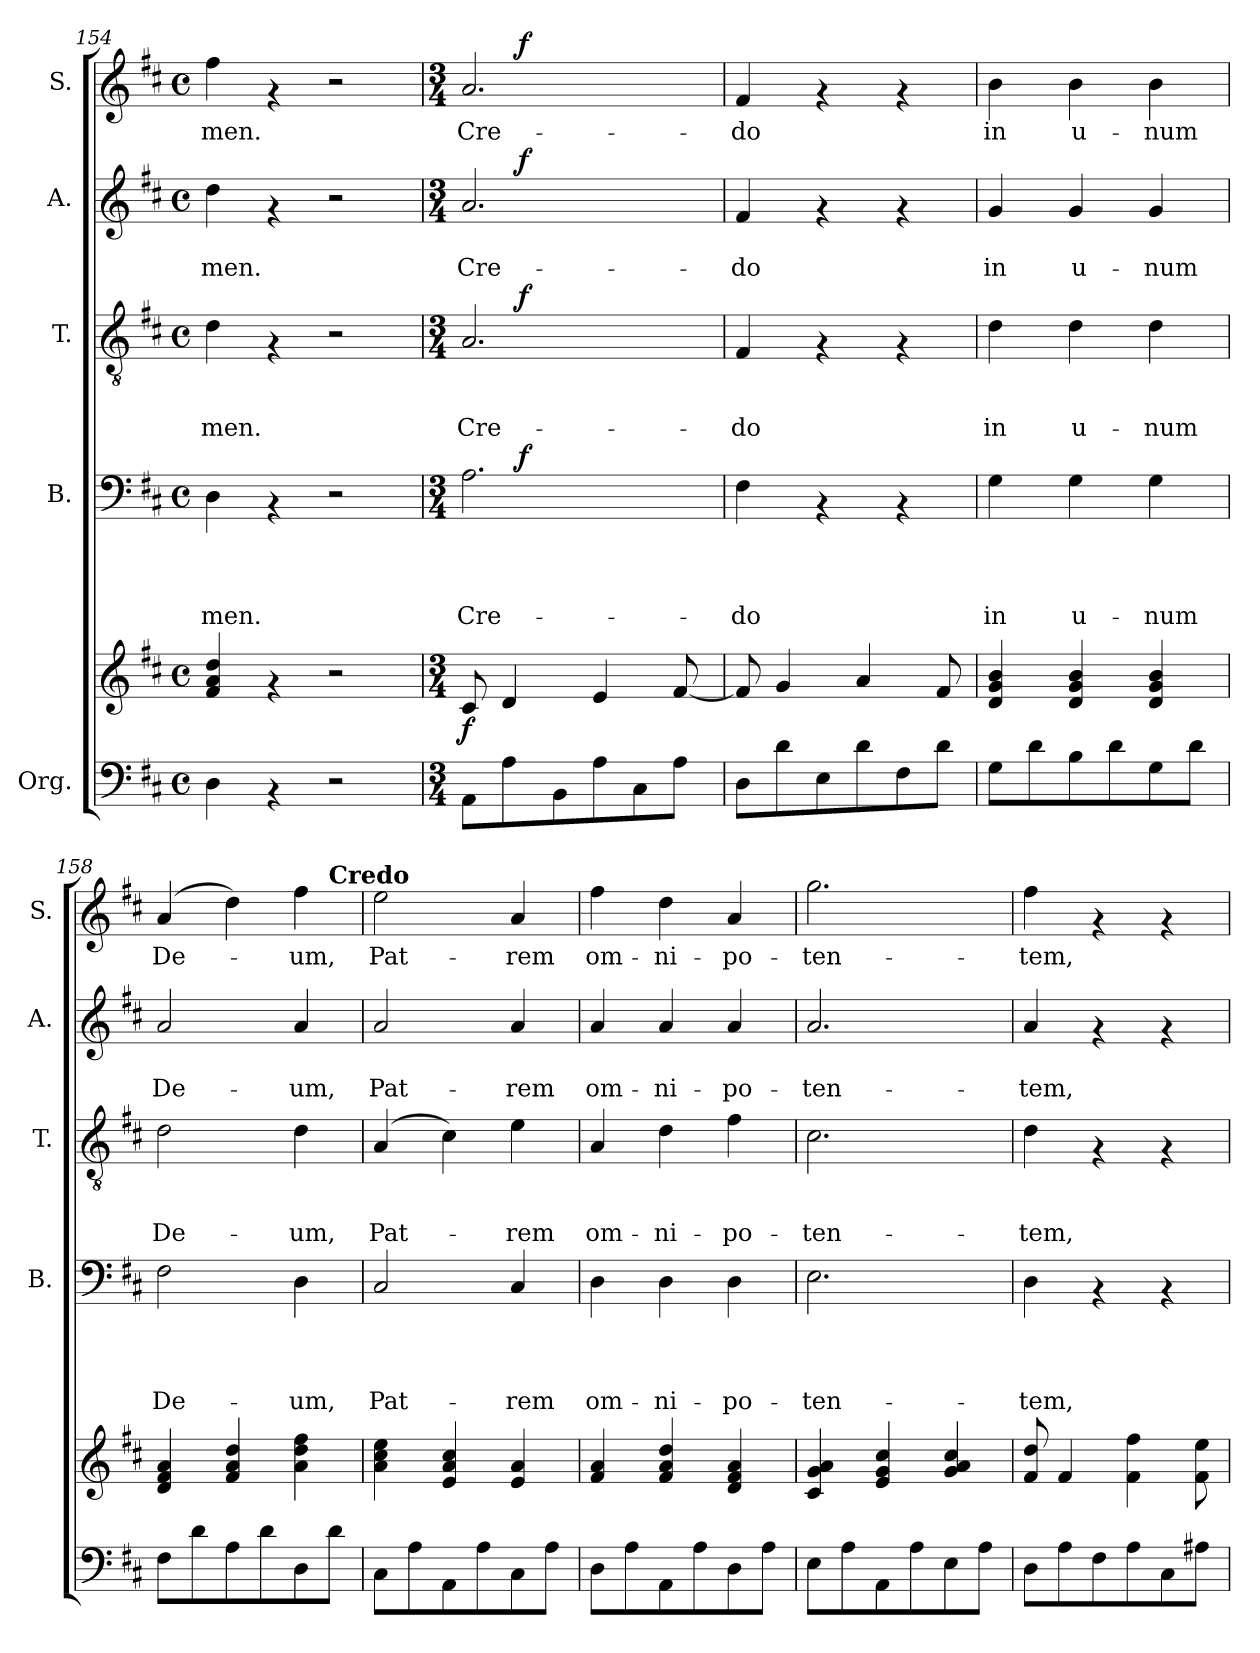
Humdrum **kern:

**kern	**kern	**dynam	**kern	**text	**text	**text	**text	**dynam	**kern	**text	**text	**text	**dynam	**kern	**text	**text	**dynam	**kern	**text	**dynam
*part5	*part5	*part5	*part4	*part4	*part4	*part4	*part4	*part4	*part3	*part3	*part3	*part3	*part3	*part2	*part2	*part2	*part2	*part1	*part1	*part1
*staff6	*staff5	*staff5/6	*staff4	*staff4	*staff4	*staff4	*staff4	*staff4	*staff3	*staff3	*staff3	*staff3	*staff3	*staff2	*staff2	*staff2	*staff2	*staff1	*staff1	*staff1
*I"Org.	*	*	*I"B.	*	*	*	*	*	*I"T.	*	*	*	*	*I"A.	*	*	*	*I"S.	*	*
*	*	*	*I'B.	*	*	*	*	*	*I'T.	*	*	*	*	*I'A.	*	*	*	*I'S.	*	*
*clefF4	*clefG2	*	*clefF4	*	*	*	*	*	*clefGv2	*	*	*	*	*clefG2	*	*	*	*clefG2	*	*
*k[f#c#]	*k[f#c#]	*	*k[f#c#]	*	*	*	*	*	*k[f#c#]	*	*	*	*	*k[f#c#]	*	*	*	*k[f#c#]	*	*
*D:	*D:	*	*D:	*	*	*	*	*	*D:	*	*	*	*	*D:	*	*	*	*D:	*	*
*M4/4	*M4/4	*	*M4/4	*	*	*	*	*	*M4/4	*	*	*	*	*M4/4	*	*	*	*M4/4	*	*
*met(c)	*met(c)	*	*met(c)	*	*	*	*	*	*met(c)	*	*	*	*	*met(c)	*	*	*	*met(c)	*	*
=154	=154	=154	=154	=154	=154	=154	=154	=154	=154	=154	=154	=154	=154	=154	=154	=154	=154	=154	=154	=154
!	!	!	!	!	!	!	!LO:LY:b	!	!	!	!	!LO:LY:b	!	!	!	!LO:LY:b	!	!	!LO:LY:b	!
4D\	4f#/ 4a/ 4dd/	.	4D\	.	.	.	-men.	.	4d\	.	.	-men.	.	4dd\	.	-men.	.	4ff#\	-men.	.
4rAA	4rf	.	4rAA	.	.	.	.	.	4rF	.	.	.	.	4rf	.	.	.	4rf	.	.
2r	2r	.	2r	.	.	.	.	.	2r	.	.	.	.	2r	.	.	.	2r	.	.
!!LO:LB:g=z
=155!	=155!	=155!	=155!	=155!	=155!	=155!	=155!	=155!	=155!	=155!	=155!	=155!	=155!	=155!	=155!	=155!	=155!	=155!	=155!	=155!
*M3/4	*M3/4	*	*M3/4	*	*	*	*	*	*M3/4	*	*	*	*	*M3/4	*	*	*	*M3/4	*	*
!	!	!	!	!	!	!	!	!	!	!	!	!	!	!	!	!	!	!LO:TX:a:t=Allegro assai	!	!
!	!	!LO:DY:b	!	!	!	!	!LO:LY:b	!	!	!	!	!LO:LY:b	!	!	!	!LO:LY:b	!	!	!LO:LY:b	!
*	*	*	*^	*	*	*	*	*	*^	*	*	*	*	*^	*	*	*	*^	*	*
8AA\L	8c#/	f	2.A\	8ryy	.	.	.	Cre-	.	2.A/	8ryy	.	.	Cre-	.	2.a/	8ryy	.	Cre-	.	2.a/	8ryy	Cre-	.
8A\	4d/	.	.	32ryy	.	.	.	.	.	.	32ryy	.	.	.	.	.	32ryy	.	.	.	.	32ryy	.	.
!	!	!	!	!	!	!	!	!	!LO:DY:a	!	!	!	!	!	!LO:DY:a	!	!	!	!	!LO:DY:a	!	!	!	!LO:DY:a
.	.	.	.	2ryy	.	.	.	.	f	.	2ryy	.	.	.	f	.	2ryy	.	.	f	.	2ryy	.	f
8BB\	.	.	.	.	.	.	.	.	.	.	.	.	.	.	.	.	.	.	.	.	.	.	.	.
8A\	4e/	.	.	.	.	.	.	.	.	.	.	.	.	.	.	.	.	.	.	.	.	.	.	.
8C#\	.	.	.	.	.	.	.	.	.	.	.	.	.	.	.	.	.	.	.	.	.	.	.	.
8A\J	[<8f#/	.	.	.	.	.	.	.	.	.	.	.	.	.	.	.	.	.	.	.	.	.	.	.
.	.	.	.	16.ryy	.	.	.	.	.	.	16.ryy	.	.	.	.	.	16.ryy	.	.	.	.	16.ryy	.	.
=156	=156	=156	=156	=156	=156	=156	=156	=156	=156	=156	=156	=156	=156	=156	=156	=156	=156	=156	=156	=156	=156	=156	=156	=156
!	!	!	!	!	!	!	!	!LO:LY:b	!	!	!	!	!	!LO:LY:b	!	!	!	!	!LO:LY:b	!	!	!	!LO:LY:b	!
*	*	*	*v	*v	*	*	*	*	*	*	*	*	*	*	*	*v	*v	*	*	*	*v	*v	*	*
*	*	*	*	*	*	*	*	*	*v	*v	*	*	*	*	*	*	*	*	*	*	*
8D\L	8f#/]	.	4F#\	.	.	.	-do	.	4F#/	.	.	-do	.	4f#/	.	-do	.	4f#/	-do	.
8d\	4g/	.	.	.	.	.	.	.	.	.	.	.	.	.	.	.	.	.	.	.
8E\	.	.	4rAA	.	.	.	.	.	4rF	.	.	.	.	4rf	.	.	.	4rf	.	.
8d\	4a/	.	.	.	.	.	.	.	.	.	.	.	.	.	.	.	.	.	.	.
8F#\	.	.	4rAA	.	.	.	.	.	4rF	.	.	.	.	4rf	.	.	.	4rf	.	.
8d\J	8f#/	.	.	.	.	.	.	.	.	.	.	.	.	.	.	.	.	.	.	.
=157	=157	=157	=157	=157	=157	=157	=157	=157	=157	=157	=157	=157	=157	=157	=157	=157	=157	=157	=157	=157
!	!	!	!	!	!	!	!LO:LY:b	!	!	!	!	!LO:LY:b	!	!	!	!LO:LY:b	!	!	!LO:LY:b	!
8G\L	4d/ 4g/ 4b/	.	4G\	.	.	.	in	.	4d\	.	.	in	.	4g/	.	in	.	4b\	in	.
8d\	.	.	.	.	.	.	.	.	.	.	.	.	.	.	.	.	.	.	.	.
!	!	!	!	!	!	!	!LO:LY:b	!	!	!	!	!LO:LY:b	!	!	!	!LO:LY:b	!	!	!LO:LY:b	!
8B\	4d/ 4g/ 4b/	.	4G\	.	.	.	u-	.	4d\	.	.	u-	.	4g/	.	u-	.	4b\	u-	.
8d\	.	.	.	.	.	.	.	.	.	.	.	.	.	.	.	.	.	.	.	.
!	!	!	!	!	!	!	!LO:LY:b	!	!	!	!	!LO:LY:b	!	!	!	!LO:LY:b	!	!	!LO:LY:b	!
8G\	4d/ 4g/ 4b/	.	4G\	.	.	.	-num	.	4d\	.	.	-num	.	4g/	.	-num	.	4b\	-num	.
8d\J	.	.	.	.	.	.	.	.	.	.	.	.	.	.	.	.	.	.	.	.
=158	=158	=158	=158	=158	=158	=158	=158	=158	=158	=158	=158	=158	=158	=158	=158	=158	=158	=158	=158	=158
!	!	!	!	!	!	!	!LO:LY:b	!	!	!	!	!LO:LY:b	!	!	!	!LO:LY:b	!	!	!LO:LY:b	!
*	*	*	*	*	*	*	*	*	*	*	*	*	*	*	*	*	*	*^	*	*
8F#\L	4d/ 4f#/ 4a/	.	2F#\	.	.	.	De-	.	2d\	.	.	De-	.	2a/	.	De-	.	(4a/	2ryy	De-	.
8d\	.	.	.	.	.	.	.	.	.	.	.	.	.	.	.	.	.	.	.	.	.
8A\	4f#/ 4a/ 4dd/	.	.	.	.	.	.	.	.	.	.	.	.	.	.	.	.	4dd\)	.	.	.
8d\	.	.	.	.	.	.	.	.	.	.	.	.	.	.	.	.	.	.	.	.	.
!	!	!	!	!	!	!	!LO:LY:b	!	!	!	!	!LO:LY:b	!	!	!	!LO:LY:b	!	!	!	!LO:LY:b	!
8D\	4a\ 4dd\ 4ff#\	.	4D\	.	.	.	-um,	.	4d\	.	.	-um,	.	4a/	.	-um,	.	4ff#\	8ryy	-um,	.
!	!	!	!	!	!	!	!	!	!	!	!	!	!	!	!	!	!	!	!LO:TX:a:B:t=Credo	!	!
8d\J	.	.	.	.	.	.	.	.	.	.	.	.	.	.	.	.	.	.	8ryy	.	.
=159	=159	=159	=159	=159	=159	=159	=159	=159	=159	=159	=159	=159	=159	=159	=159	=159	=159	=159	=159	=159	=159
!	!	!	!	!	!	!	!LO:LY:b	!	!	!	!	!LO:LY:b	!	!	!	!LO:LY:b	!	!	!	!LO:LY:b	!
*	*	*	*	*	*	*	*	*	*	*	*	*	*	*	*	*	*	*v	*v	*	*
8C#\L	4a\ 4cc#\ 4ee\	.	2C#/	.	.	.	Pat-	.	(4A/	.	.	Pat-	.	2a/	.	Pat-	.	2ee\	Pat-	.
8A\	.	.	.	.	.	.	.	.	.	.	.	.	.	.	.	.	.	.	.	.
8AA\	4e/ 4a/ 4cc#/	.	.	.	.	.	.	.	4c#\)	.	.	.	.	.	.	.	.	.	.	.
8A\	.	.	.	.	.	.	.	.	.	.	.	.	.	.	.	.	.	.	.	.
!	!	!	!	!	!	!	!LO:LY:b	!	!	!	!	!LO:LY:b	!	!	!	!LO:LY:b	!	!	!LO:LY:b	!
8C#\	4e/ 4a/	.	4C#/	.	.	.	-rem	.	4e\	.	.	-rem	.	4a/	.	-rem	.	4a/	-rem	.
8A\J	.	.	.	.	.	.	.	.	.	.	.	.	.	.	.	.	.	.	.	.
=160	=160	=160	=160	=160	=160	=160	=160	=160	=160	=160	=160	=160	=160	=160	=160	=160	=160	=160	=160	=160
!	!	!	!	!	!	!	!LO:LY:b	!	!	!	!	!LO:LY:b	!	!	!	!LO:LY:b	!	!	!LO:LY:b	!
8D\L	4f#/ 4a/	.	4D\	.	.	.	om-	.	4A/	.	.	om-	.	4a/	.	om-	.	4ff#\	om-	.
8A\	.	.	.	.	.	.	.	.	.	.	.	.	.	.	.	.	.	.	.	.
!	!	!	!	!	!	!	!LO:LY:b	!	!	!	!	!LO:LY:b	!	!	!	!LO:LY:b	!	!	!LO:LY:b	!
8AA\	4f#/ 4a/ 4dd/	.	4D\	.	.	.	-ni-	.	4d\	.	.	-ni-	.	4a/	.	-ni-	.	4dd\	-ni-	.
8A\	.	.	.	.	.	.	.	.	.	.	.	.	.	.	.	.	.	.	.	.
!	!	!	!	!	!	!	!LO:LY:b	!	!	!	!	!LO:LY:b	!	!	!	!LO:LY:b	!	!	!LO:LY:b	!
8D\	4d/ 4f#/ 4a/	.	4D\	.	.	.	-po-	.	4f#\	.	.	-po-	.	4a/	.	-po-	.	4a/	-po-	.
8A\J	.	.	.	.	.	.	.	.	.	.	.	.	.	.	.	.	.	.	.	.
=161	=161	=161	=161	=161	=161	=161	=161	=161	=161	=161	=161	=161	=161	=161	=161	=161	=161	=161	=161	=161
!	!	!	!	!	!	!	!LO:LY:b	!	!	!	!	!LO:LY:b	!	!	!	!LO:LY:b	!	!	!LO:LY:b	!
8E\L	4c#/ 4g/ 4a/	.	2.E\	.	.	.	-ten-	.	2.c#\	.	.	-ten-	.	2.a/	.	-ten-	.	2.gg\	-ten-	.
8A\	.	.	.	.	.	.	.	.	.	.	.	.	.	.	.	.	.	.	.	.
8AA\	4e/ 4g/ 4cc#/	.	.	.	.	.	.	.	.	.	.	.	.	.	.	.	.	.	.	.
8A\	.	.	.	.	.	.	.	.	.	.	.	.	.	.	.	.	.	.	.	.
8E\	4g/ 4a/ 4cc#/	.	.	.	.	.	.	.	.	.	.	.	.	.	.	.	.	.	.	.
8A\J	.	.	.	.	.	.	.	.	.	.	.	.	.	.	.	.	.	.	.	.
=162	=162	=162	=162	=162	=162	=162	=162	=162	=162	=162	=162	=162	=162	=162	=162	=162	=162	=162	=162	=162
!	!	!	!	!	!	!	!LO:LY:b	!	!	!	!	!LO:LY:b	!	!	!	!LO:LY:b	!	!	!LO:LY:b	!
8D\L	8f#/ 8dd/	.	4D\	.	.	.	-tem,	.	4d\	.	.	-tem,	.	4a/	.	-tem,	.	4ff#\	-tem,	.
8A\	4f#/	.	.	.	.	.	.	.	.	.	.	.	.	.	.	.	.	.	.	.
8F#\	.	.	4rAA	.	.	.	.	.	4rF	.	.	.	.	4rf	.	.	.	4rf	.	.
8A\	4f#\ 4ff#\	.	.	.	.	.	.	.	.	.	.	.	.	.	.	.	.	.	.	.
8C#\	.	.	4rAA	.	.	.	.	.	4rF	.	.	.	.	4rf	.	.	.	4rf	.	.
8A#X\J	8f#\ 8ee\	.	.	.	.	.	.	.	.	.	.	.	.	.	.	.	.	.	.	.
=	=	=	=	=	=	=	=	=	=	=	=	=	=	=	=	=	=	=	=	=
*-	*-	*-	*-	*-	*-	*-	*-	*-	*-	*-	*-	*-	*-	*-	*-	*-	*-	*-	*-	*-
